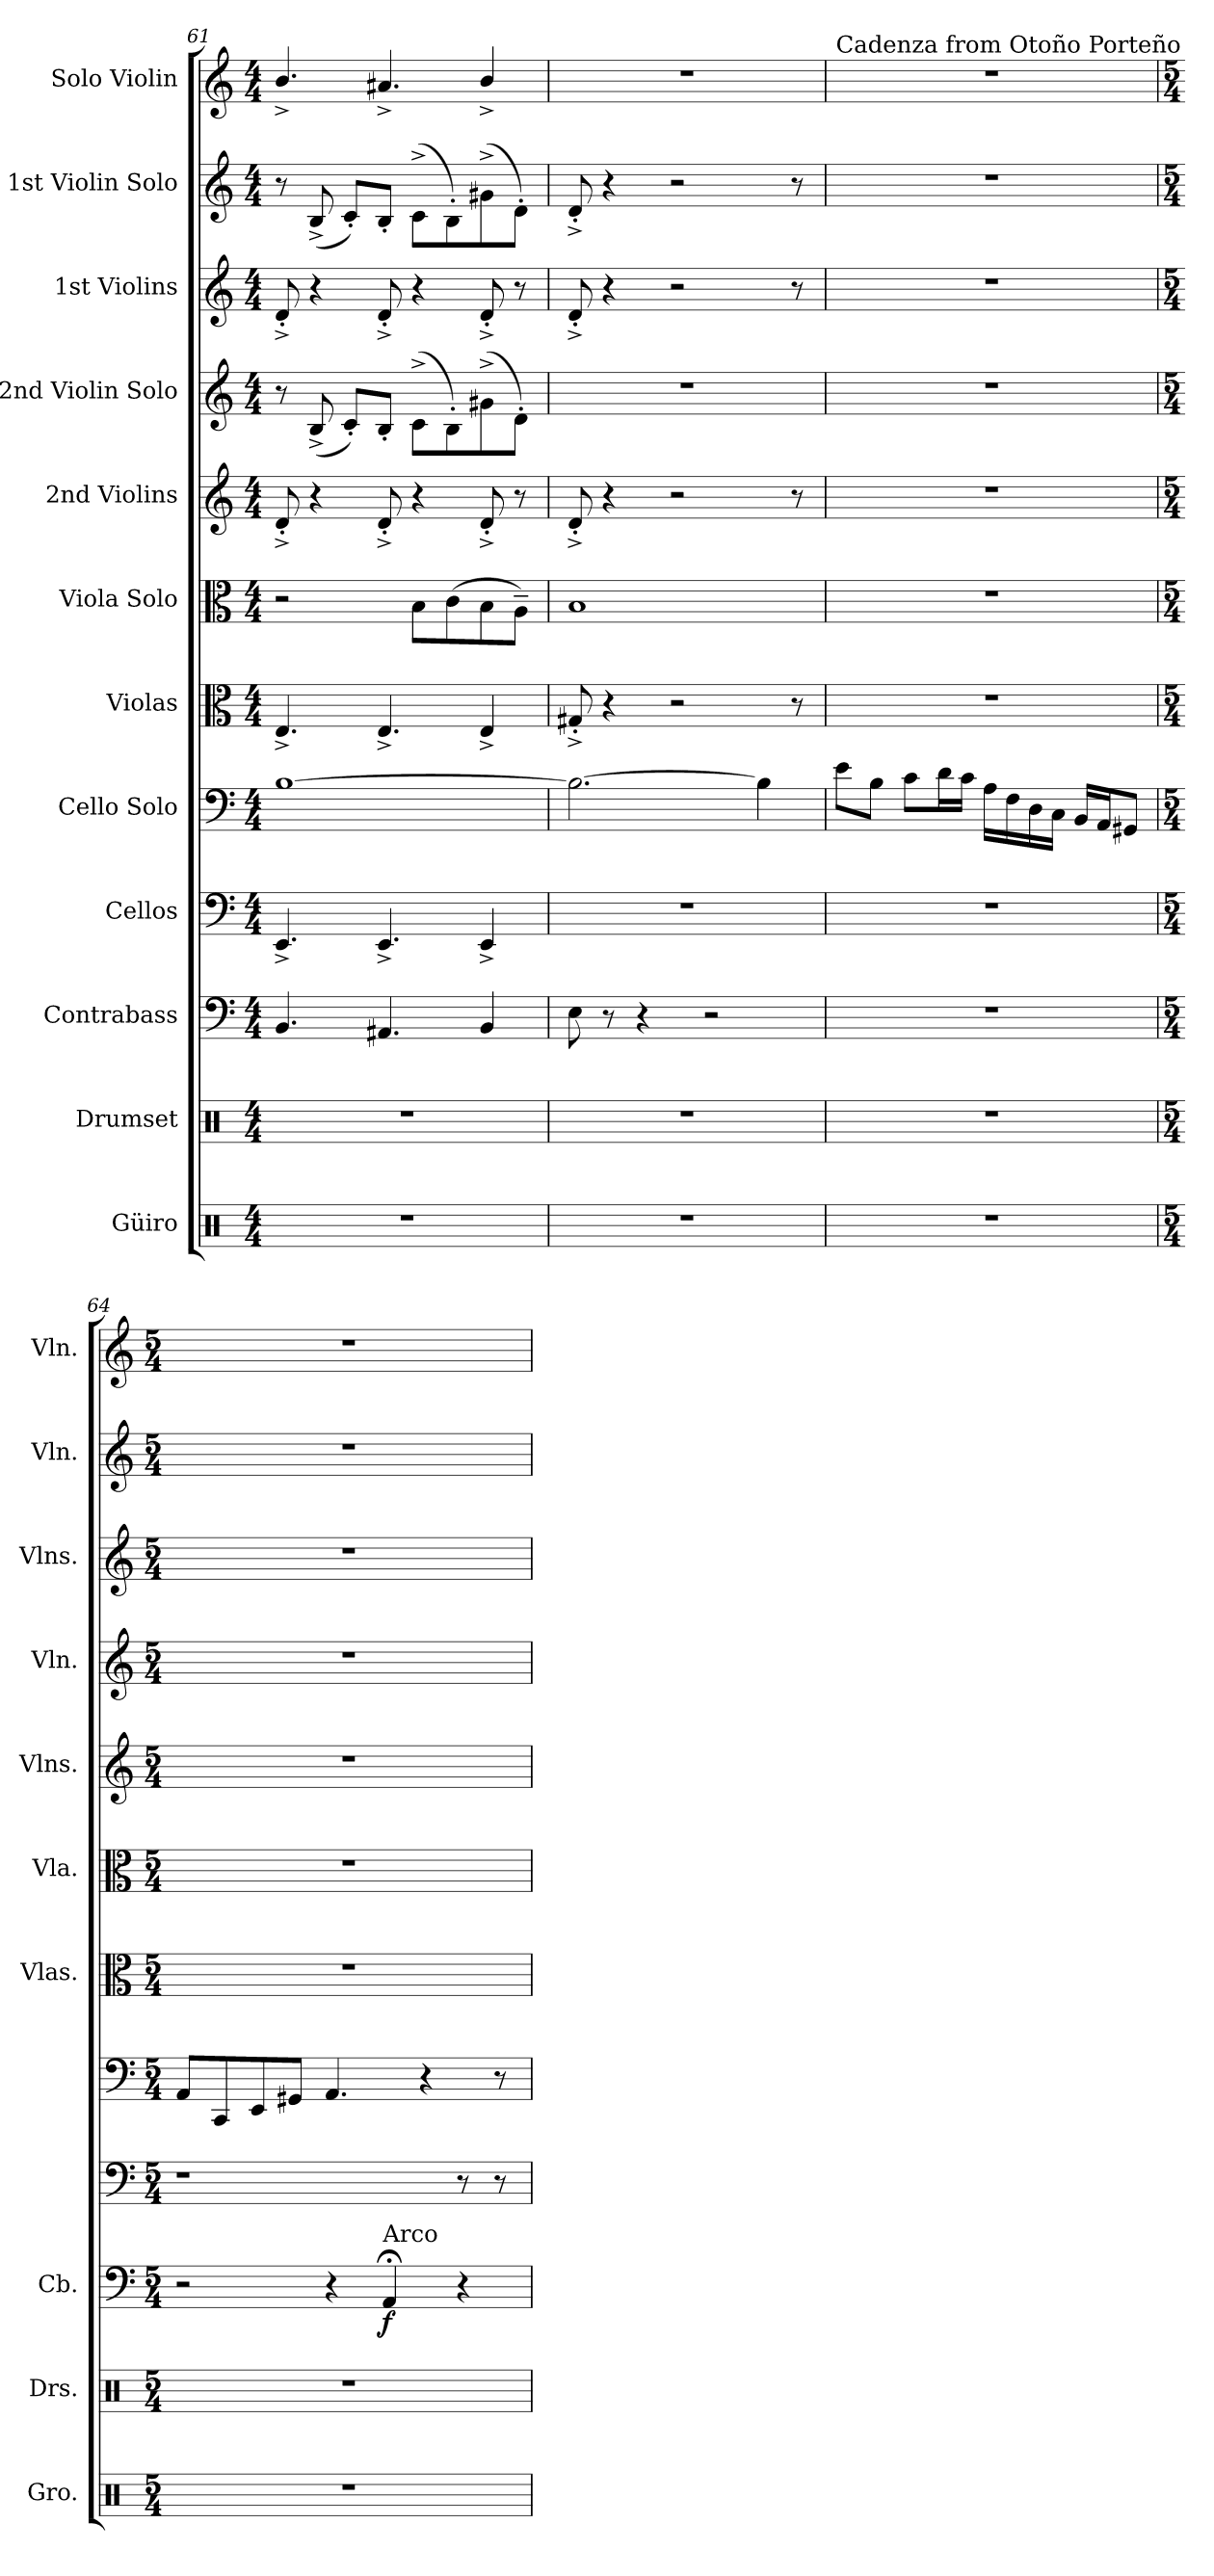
**kern	**kern	**kern	**dynam	**kern	**kern	**kern	**kern	**kern	**kern	**kern	**kern	**kern
*part12	*part11	*part10	*part10	*part9	*part8	*part7	*part6	*part5	*part4	*part3	*part2	*part1
*staff12	*staff11	*staff10	*staff10	*staff9	*staff8	*staff7	*staff6	*staff5	*staff4	*staff3	*staff2	*staff1
*I"Güiro	*I"Drumset	*I"Contrabass	*	*I"Cellos	*I"Cello Solo	*I"Violas	*I"Viola Solo	*I"2nd Violins	*I"2nd Violin Solo	*I"1st Violins	*I"1st Violin Solo	*I"Solo Violin
*I'Gro.	*I'Drs.	*I'Cb.	*	*	*	*I'Vlas.	*I'Vla.	*I'Vlns.	*I'Vln.	*I'Vlns.	*I'Vln.	*I'Vln.
*clefX	*clefX	*clefF4	*	*clefF4	*clefF4	*clefC3	*clefC3	*clefG2	*clefG2	*clefG2	*clefG2	*clefG2
*	*	*ITrd7c12	*	*	*	*	*	*	*	*	*	*
*k[]	*k[]	*k[]	*	*k[]	*k[]	*k[]	*k[]	*k[]	*k[]	*k[]	*k[]	*k[]
*M4/4	*M4/4	*M4/4	*	*M4/4	*M4/4	*M4/4	*M4/4	*M4/4	*M4/4	*M4/4	*M4/4	*M4/4
=61	=61	=61	=61	=61	=61	=61	=61	=61	=61	=61	=61	=61
1r	1r	4.BBB/	.	4.EE^/	[1B	4.E^/	2r	8d'^/	8r	8d'^/	8r	4.b^/
.	.	.	.	.	.	.	.	4r	(8B^/	4r	(8B^/	.
.	.	.	.	.	.	.	.	.	8c'/L)	.	8c'/L)	.
.	.	4.AAA#X/	.	4.EE^/	.	4.E^/	.	8d'^/	8B'/J	8d'^/	8B'/J	4.a#X^/
.	.	.	.	.	.	.	8B\L	4r	(8c^\L	4r	(8c^\L	.
.	.	.	.	.	.	.	(8c\	.	8B'\)	.	8B'\)	.
.	.	4BBB/	.	4EE^/	.	4E^/	8B\	8d'^/	(8g#X^\	8d'^/	(8g#X^\	4b^/
.	.	.	.	.	.	.	8A~\J)	8r	8d'\J)	8r	8d'\J)	.
=62	=62	=62	=62	=62	=62	=62	=62	=62	=62	=62	=62	=62
1r	1r	8EE\	.	1r	2.B\_	8G#X'^/	1B	8d'^/	1r	8d'^/	8d'^/	1r
.	.	8r	.	.	.	4r	.	4r	.	4r	4r	.
.	.	4r	.	.	.	.	.	.	.	.	.	.
.	.	.	.	.	.	2r	.	2r	.	2r	2r	.
.	.	2r	.	.	.	.	.	.	.	.	.	.
.	.	.	.	.	4B\]	.	.	.	.	.	.	.
.	.	.	.	.	.	8r	.	8r	.	8r	8r	.
=63	=63	=63	=63	=63	=63	=63	=63	=63	=63	=63	=63	=63
*	*	*	*	*	*	*	*	*	*	*	*	*MM32
!	!	!	!	!	!	!	!	!	!	!	!	!LO:TX:a:t=Cadenza from Otoño Porteño
1r	1r	1r	.	1r	8e\L	1r	1r	1r	1r	1r	1r	1r
.	.	.	.	.	8B\J	.	.	.	.	.	.	.
.	.	.	.	.	8c\L	.	.	.	.	.	.	.
.	.	.	.	.	16d\L	.	.	.	.	.	.	.
.	.	.	.	.	16c\JJ	.	.	.	.	.	.	.
.	.	.	.	.	16A\LL	.	.	.	.	.	.	.
.	.	.	.	.	16F\	.	.	.	.	.	.	.
.	.	.	.	.	16D\	.	.	.	.	.	.	.
.	.	.	.	.	16C\JJ	.	.	.	.	.	.	.
.	.	.	.	.	16BB/LL	.	.	.	.	.	.	.
.	.	.	.	.	16AA/J	.	.	.	.	.	.	.
.	.	.	.	.	8GG#X/J	.	.	.	.	.	.	.
!!LO:PB:g=z
=64	=64	=64	=64	=64	=64	=64	=64	=64	=64	=64	=64	=64
*M5/4	*M5/4	*M5/4	*	*M5/4	*M5/4	*M5/4	*M5/4	*M5/4	*M5/4	*M5/4	*M5/4	*M5/4
4%5r	4%5r	2r	.	1r	8AA/L	4%5r	4%5r	4%5r	4%5r	4%5r	4%5r	4%5r
.	.	.	.	.	8CC/	.	.	.	.	.	.	.
.	.	.	.	.	8EE/	.	.	.	.	.	.	.
.	.	.	.	.	8GG#X/J	.	.	.	.	.	.	.
.	.	4r	.	.	4.AA/	.	.	.	.	.	.	.
!	!	!LO:TX:a:t=Arco	!	!	!	!	!	!	!	!	!	!
!	!	!	!LO:DY:b	!	!	!	!	!	!	!	!	!
.	.	4AAA;</	f	.	.	.	.	.	.	.	.	.
.	.	.	.	.	4r	.	.	.	.	.	.	.
.	.	4r	.	8r	.	.	.	.	.	.	.	.
.	.	.	.	8r	8r	.	.	.	.	.	.	.
=	=	=	=	=	=	=	=	=	=	=	=	=
*-	*-	*-	*-	*-	*-	*-	*-	*-	*-	*-	*-	*-
